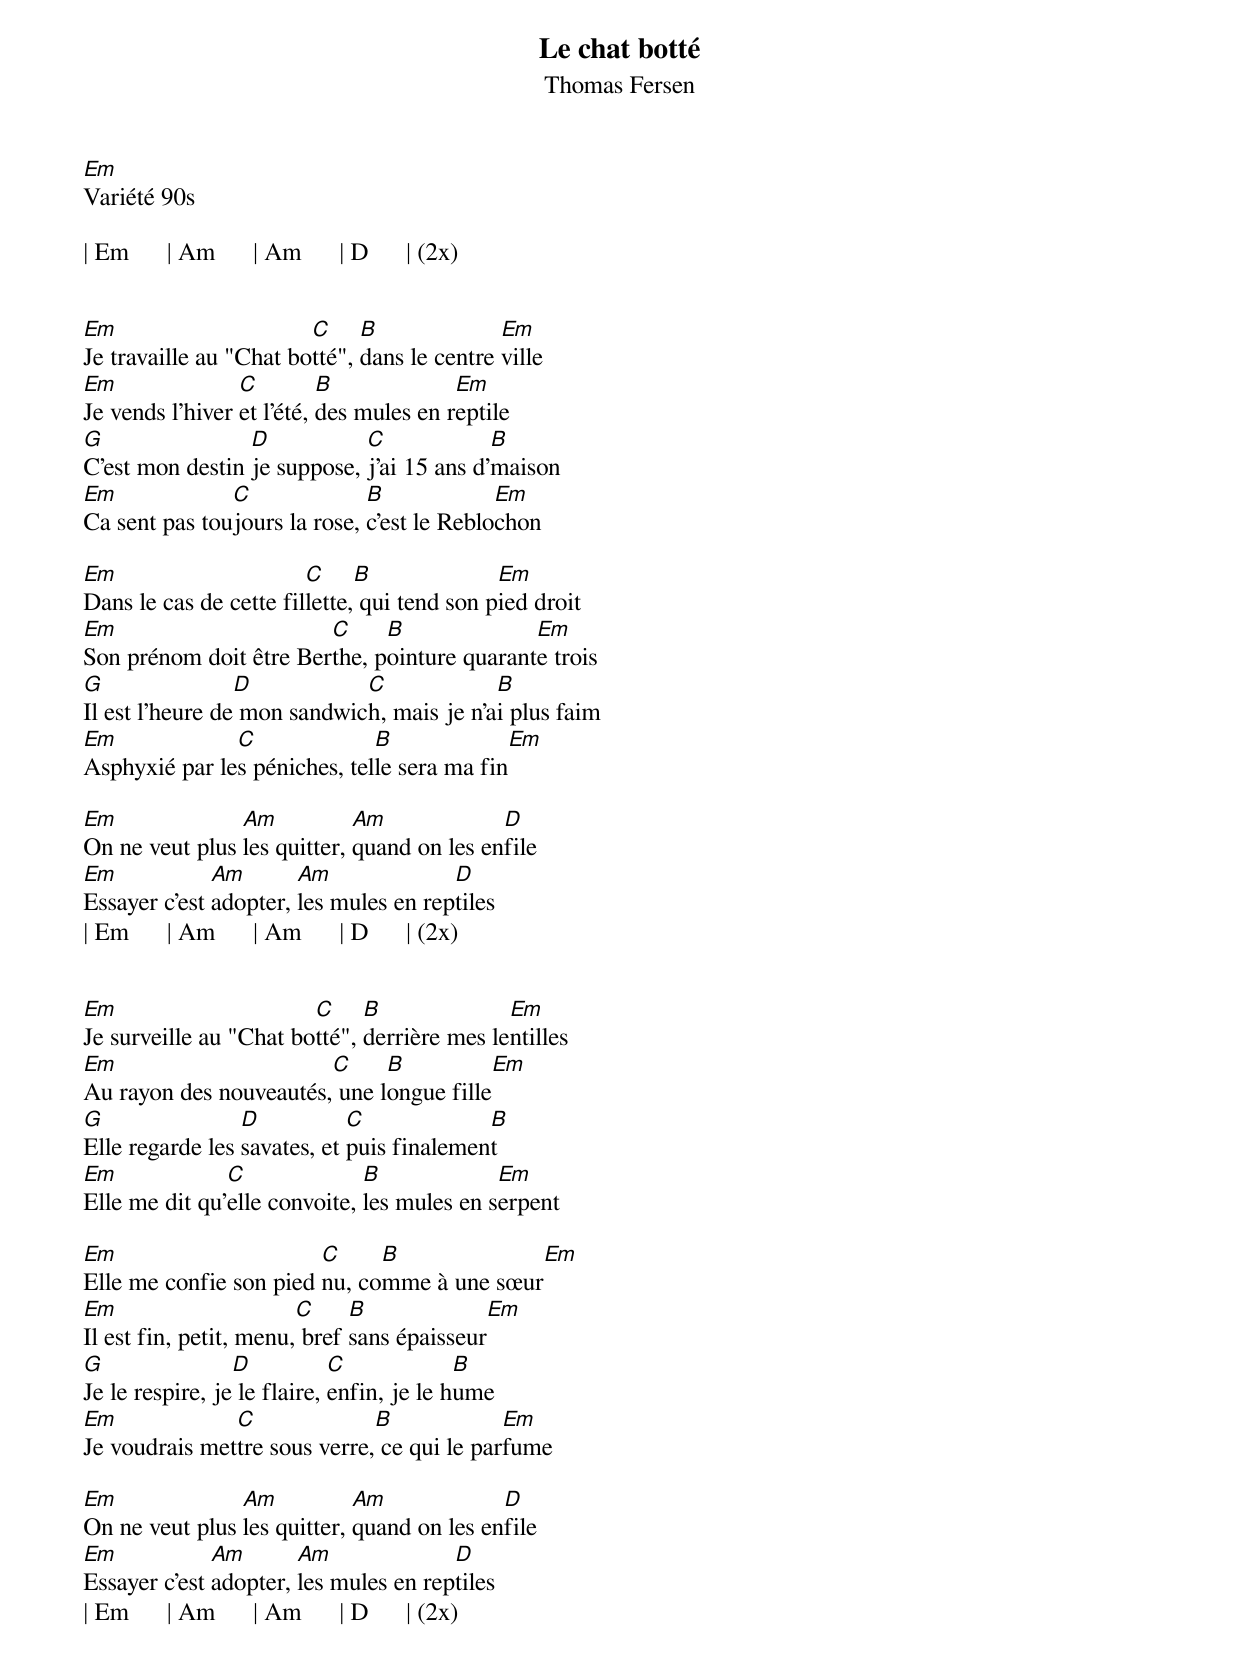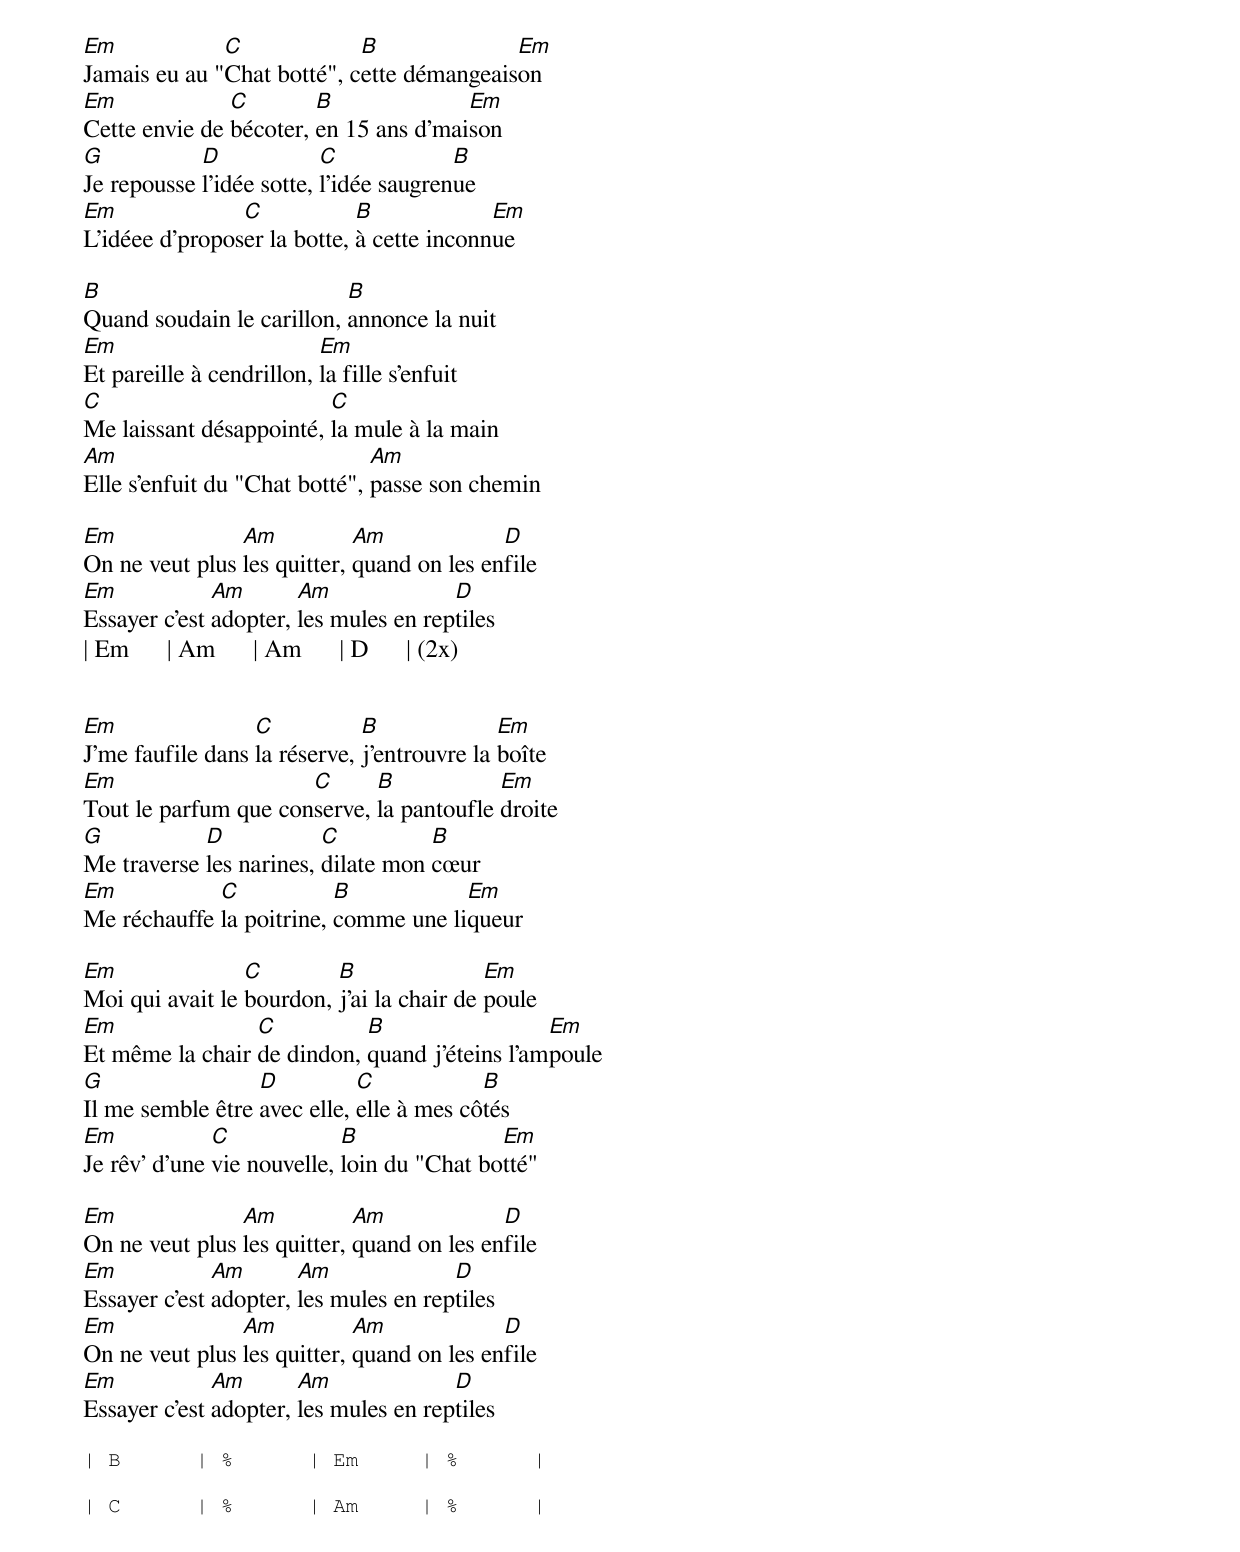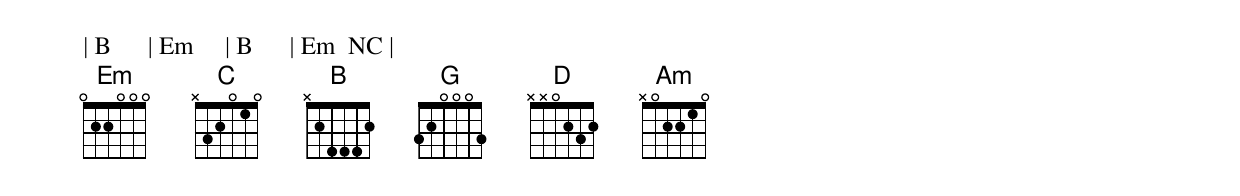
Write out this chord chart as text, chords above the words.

Le chat botté
Thomas Fersen
Em
Variété 90s

| Em      | Am      | Am      | D      | (2x)


Em                      C     B              Em
Je travaille au "Chat botté", dans le centre ville
Em               C         B             Em
Je vends l'hiver et l'été, des mules en reptile
G                D           C             B
C'est mon destin je suppose, j'ai 15 ans d'maison
Em             C              B             Em
Ca sent pas toujours la rose, c'est le Reblochon

Em                      C     B              Em
Dans le cas de cette fillette, qui tend son pied droit
Em                      C     B              Em
Son prénom doit être Berthe, pointure quarante trois
G                D           C             B
Il est l'heure de mon sandwich, mais je n'ai plus faim
Em             C              B             Em
Asphyxié par les péniches, telle sera ma fin

Em              Am           Am             D
On ne veut plus les quitter, quand on les enfile
Em            Am       Am              D
Essayer c'est adopter, les mules en reptiles
| Em      | Am      | Am      | D      | (2x)


Em                      C     B              Em
Je surveille au "Chat botté", derrière mes lentilles
Em                      C     B              Em
Au rayon des nouveautés, une longue fille
G                D           C             B
Elle regarde les savates, et puis finalement
Em             C              B             Em
Elle me dit qu'elle convoite, les mules en serpent

Em                      C     B              Em
Elle me confie son pied nu, comme à une sœur
Em                      C     B              Em
Il est fin, petit, menu, bref sans épaisseur
G                D           C             B
Je le respire, je le flaire, enfin, je le hume
Em             C              B             Em
Je voudrais mettre sous verre, ce qui le parfume

Em              Am           Am             D
On ne veut plus les quitter, quand on les enfile
Em            Am       Am              D
Essayer c'est adopter, les mules en reptiles
| Em      | Am      | Am      | D      | (2x)


Em            C             B              Em
Jamais eu au "Chat botté", cette démangeaison
Em             C        B              Em
Cette envie de bécoter, en 15 ans d'maison
G           D             C             B
Je repousse l'idée sotte, l'idée saugrenue
Em              C            B             Em
L'idéee d'proposer la botte, à cette inconnue

B                          B
Quand soudain le carillon, annonce la nuit
Em                        Em
Et pareille à cendrillon, la fille s'enfuit
C                        C
Me laissant désappointé, la mule à la main
Am                             Am
Elle s'enfuit du "Chat botté", passe son chemin

Em              Am           Am             D
On ne veut plus les quitter, quand on les enfile
Em            Am       Am              D
Essayer c'est adopter, les mules en reptiles
| Em      | Am      | Am      | D      | (2x)


Em                C           B              Em
J'me faufile dans la réserve, j'entrouvre la boîte
Em                    C      B            Em
Tout le parfum que conserve, la pantoufle droite
G           D            C          B
Me traverse les narines, dilate mon cœur
Em           C            B           Em
Me réchauffe la poitrine, comme une liqueur

Em               C        B                Em
Moi qui avait le bourdon, j'ai la chair de poule
Em               C          B                  Em
Et même la chair de dindon, quand j'éteins l'ampoule
G                 D          C            B
Il me semble être avec elle, elle à mes côtés
Em            C             B               Em
Je rêv' d'une vie nouvelle, loin du "Chat botté"

Em              Am           Am             D
On ne veut plus les quitter, quand on les enfile
Em            Am       Am              D
Essayer c'est adopter, les mules en reptiles
Em              Am           Am             D
On ne veut plus les quitter, quand on les enfile
Em            Am       Am              D
Essayer c'est adopter, les mules en reptiles

| B      | %      | Em     | %      |

| C      | %      | Am     | %      |

| B      | Em     | B      | Em  NC |
